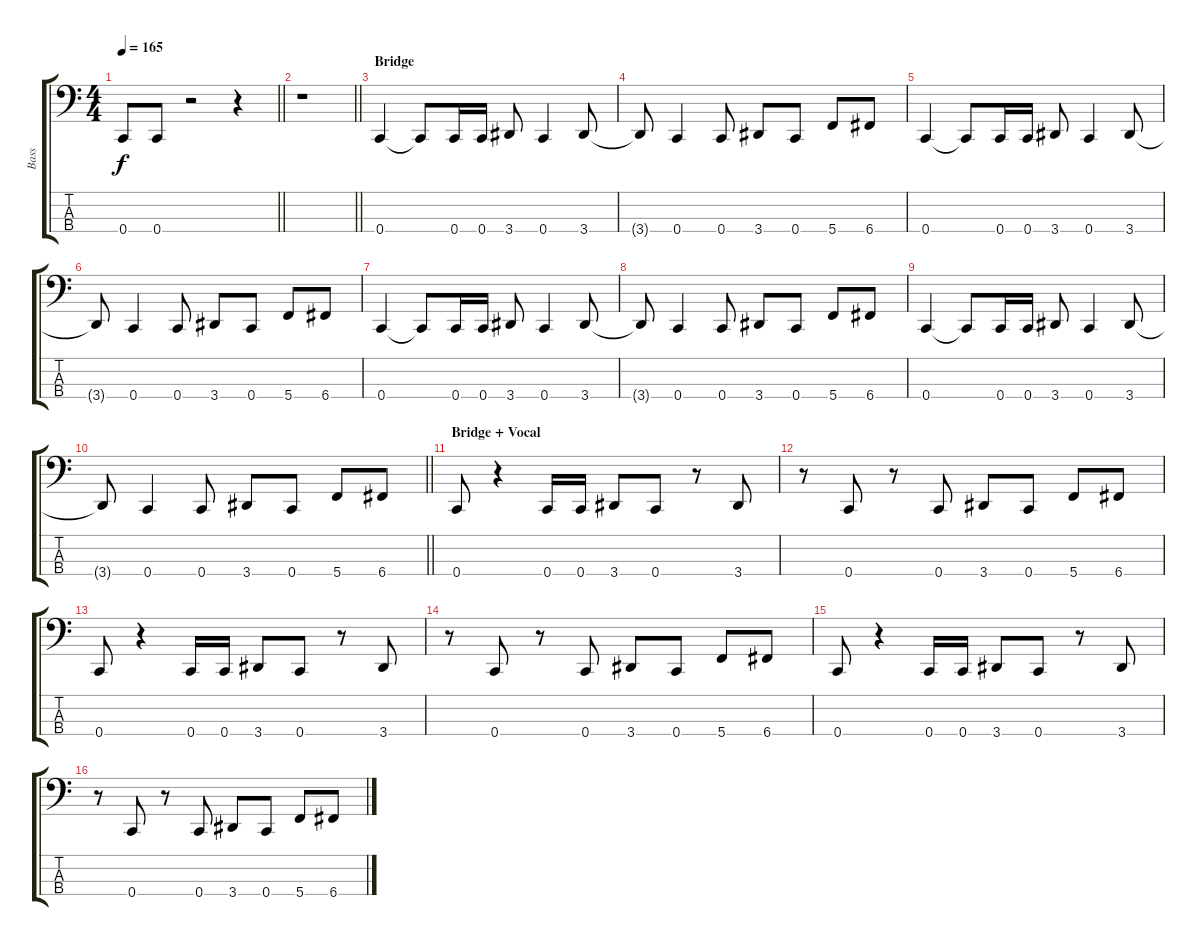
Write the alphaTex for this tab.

\track ("Bass" "Bass") {instrument electricbassfinger}
\staff {score tabs}
\tuning (F2 C2 G1 C1) {hide}
\ts (4 4)
\tempo 165
\clef f4
\barLineRight lightlight
\ks c
0.4.8{dy f} 0.4.8 r.2 r.4 |
\barLineRight lightlight
r.1 |
\section ("" "Bridge")
0.4.4 0.4{t}.8 0.4.16 0.4.16 3.4.8 0.4.4 3.4.8 |
3.4{t}.8 0.4.4 0.4.8 3.4.8 0.4.8 5.4.8 6.4.8 |
0.4.4 0.4{t}.8 0.4.16 0.4.16 3.4.8 0.4.4 3.4.8 |
3.4{t}.8 0.4.4 0.4.8 3.4.8 0.4.8 5.4.8 6.4.8 |
0.4.4 0.4{t}.8 0.4.16 0.4.16 3.4.8 0.4.4 3.4.8 |
3.4{t}.8 0.4.4 0.4.8 3.4.8 0.4.8 5.4.8 6.4.8 |
0.4.4 0.4{t}.8 0.4.16 0.4.16 3.4.8 0.4.4 3.4.8 |
\barLineRight lightlight
3.4{t}.8 0.4.4 0.4.8 3.4.8 0.4.8 5.4.8 6.4.8 |
\section ("" "Bridge + Vocal")
0.4.8 r.4 0.4.16 0.4.16 3.4.8 0.4.8 r.8 3.4.8 |
r.8 0.4.8 r.8 0.4.8 3.4.8 0.4.8 5.4.8 6.4.8 |
0.4.8 r.4 0.4.16 0.4.16 3.4.8 0.4.8 r.8 3.4.8 |
r.8 0.4.8 r.8 0.4.8 3.4.8 0.4.8 5.4.8 6.4.8 |
0.4.8 r.4 0.4.16 0.4.16 3.4.8 0.4.8 r.8 3.4.8 |
r.8 0.4.8 r.8 0.4.8 3.4.8 0.4.8 5.4.8 6.4.8
